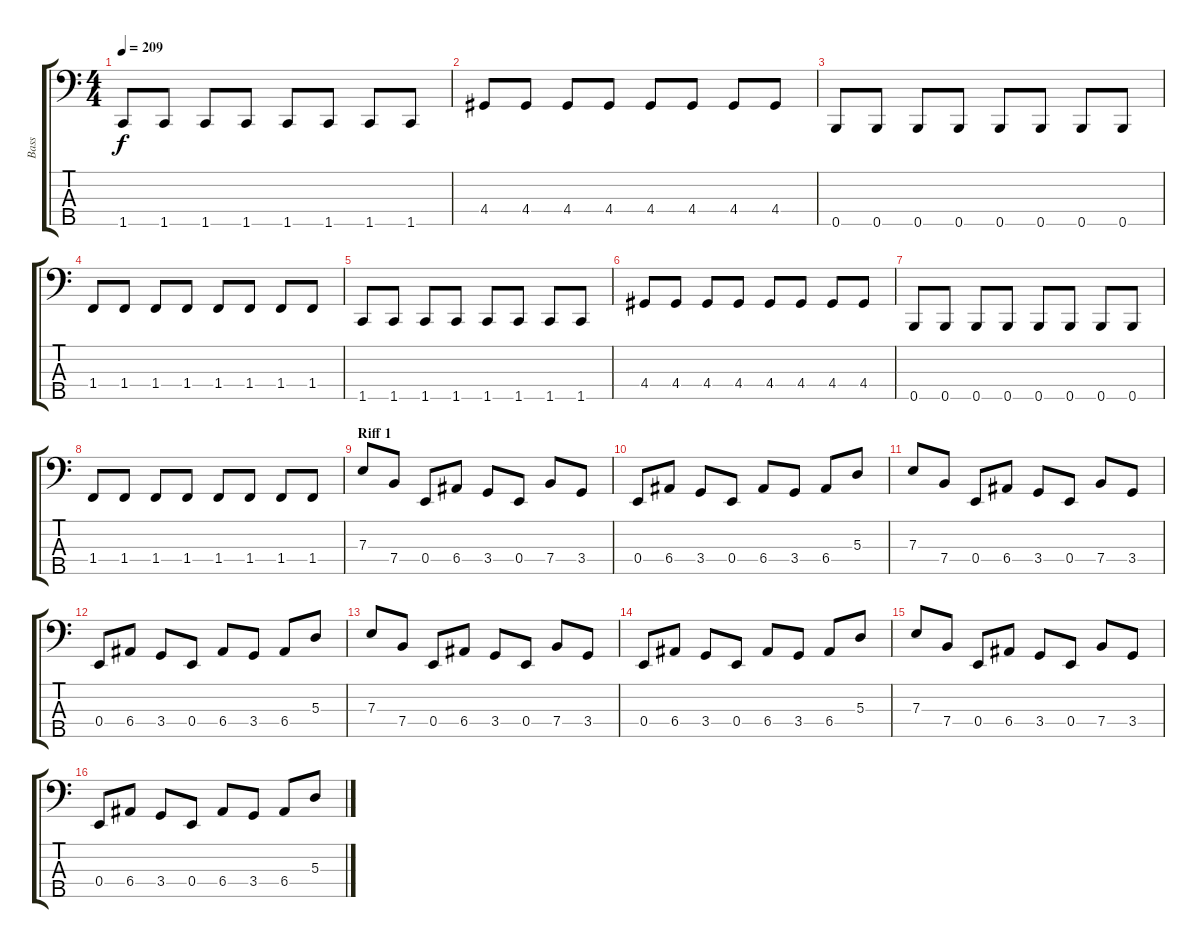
\track ("Bass" "Bass") {instrument electricbassfinger}
\staff {score tabs}
\tuning (G2 D2 A1 E1 B0) {hide}
\ts (4 4)
\tempo 209
\clef f4
\ks c
1.5.8{dy f} 1.5.8 1.5.8 1.5.8 1.5.8 1.5.8 1.5.8 1.5.8 |
4.4.8 4.4.8 4.4.8 4.4.8 4.4.8 4.4.8 4.4.8 4.4.8 |
0.5.8 0.5.8 0.5.8 0.5.8 0.5.8 0.5.8 0.5.8 0.5.8 |
1.4.8 1.4.8 1.4.8 1.4.8 1.4.8 1.4.8 1.4.8 1.4.8 |
1.5.8 1.5.8 1.5.8 1.5.8 1.5.8 1.5.8 1.5.8 1.5.8 |
4.4.8 4.4.8 4.4.8 4.4.8 4.4.8 4.4.8 4.4.8 4.4.8 |
0.5.8 0.5.8 0.5.8 0.5.8 0.5.8 0.5.8 0.5.8 0.5.8 |
1.4.8 1.4.8 1.4.8 1.4.8 1.4.8 1.4.8 1.4.8 1.4.8 |
\section ("" "Riff 1")
7.3.8 7.4.8 0.4.8 6.4.8 3.4.8 0.4.8 7.4.8 3.4.8 |
0.4.8 6.4.8 3.4.8 0.4.8 6.4.8 3.4.8 6.4.8 5.3.8 |
7.3.8 7.4.8 0.4.8 6.4.8 3.4.8 0.4.8 7.4.8 3.4.8 |
0.4.8 6.4.8 3.4.8 0.4.8 6.4.8 3.4.8 6.4.8 5.3.8 |
7.3.8 7.4.8 0.4.8 6.4.8 3.4.8 0.4.8 7.4.8 3.4.8 |
0.4.8 6.4.8 3.4.8 0.4.8 6.4.8 3.4.8 6.4.8 5.3.8 |
7.3.8 7.4.8 0.4.8 6.4.8 3.4.8 0.4.8 7.4.8 3.4.8 |
0.4.8 6.4.8 3.4.8 0.4.8 6.4.8 3.4.8 6.4.8 5.3.8
